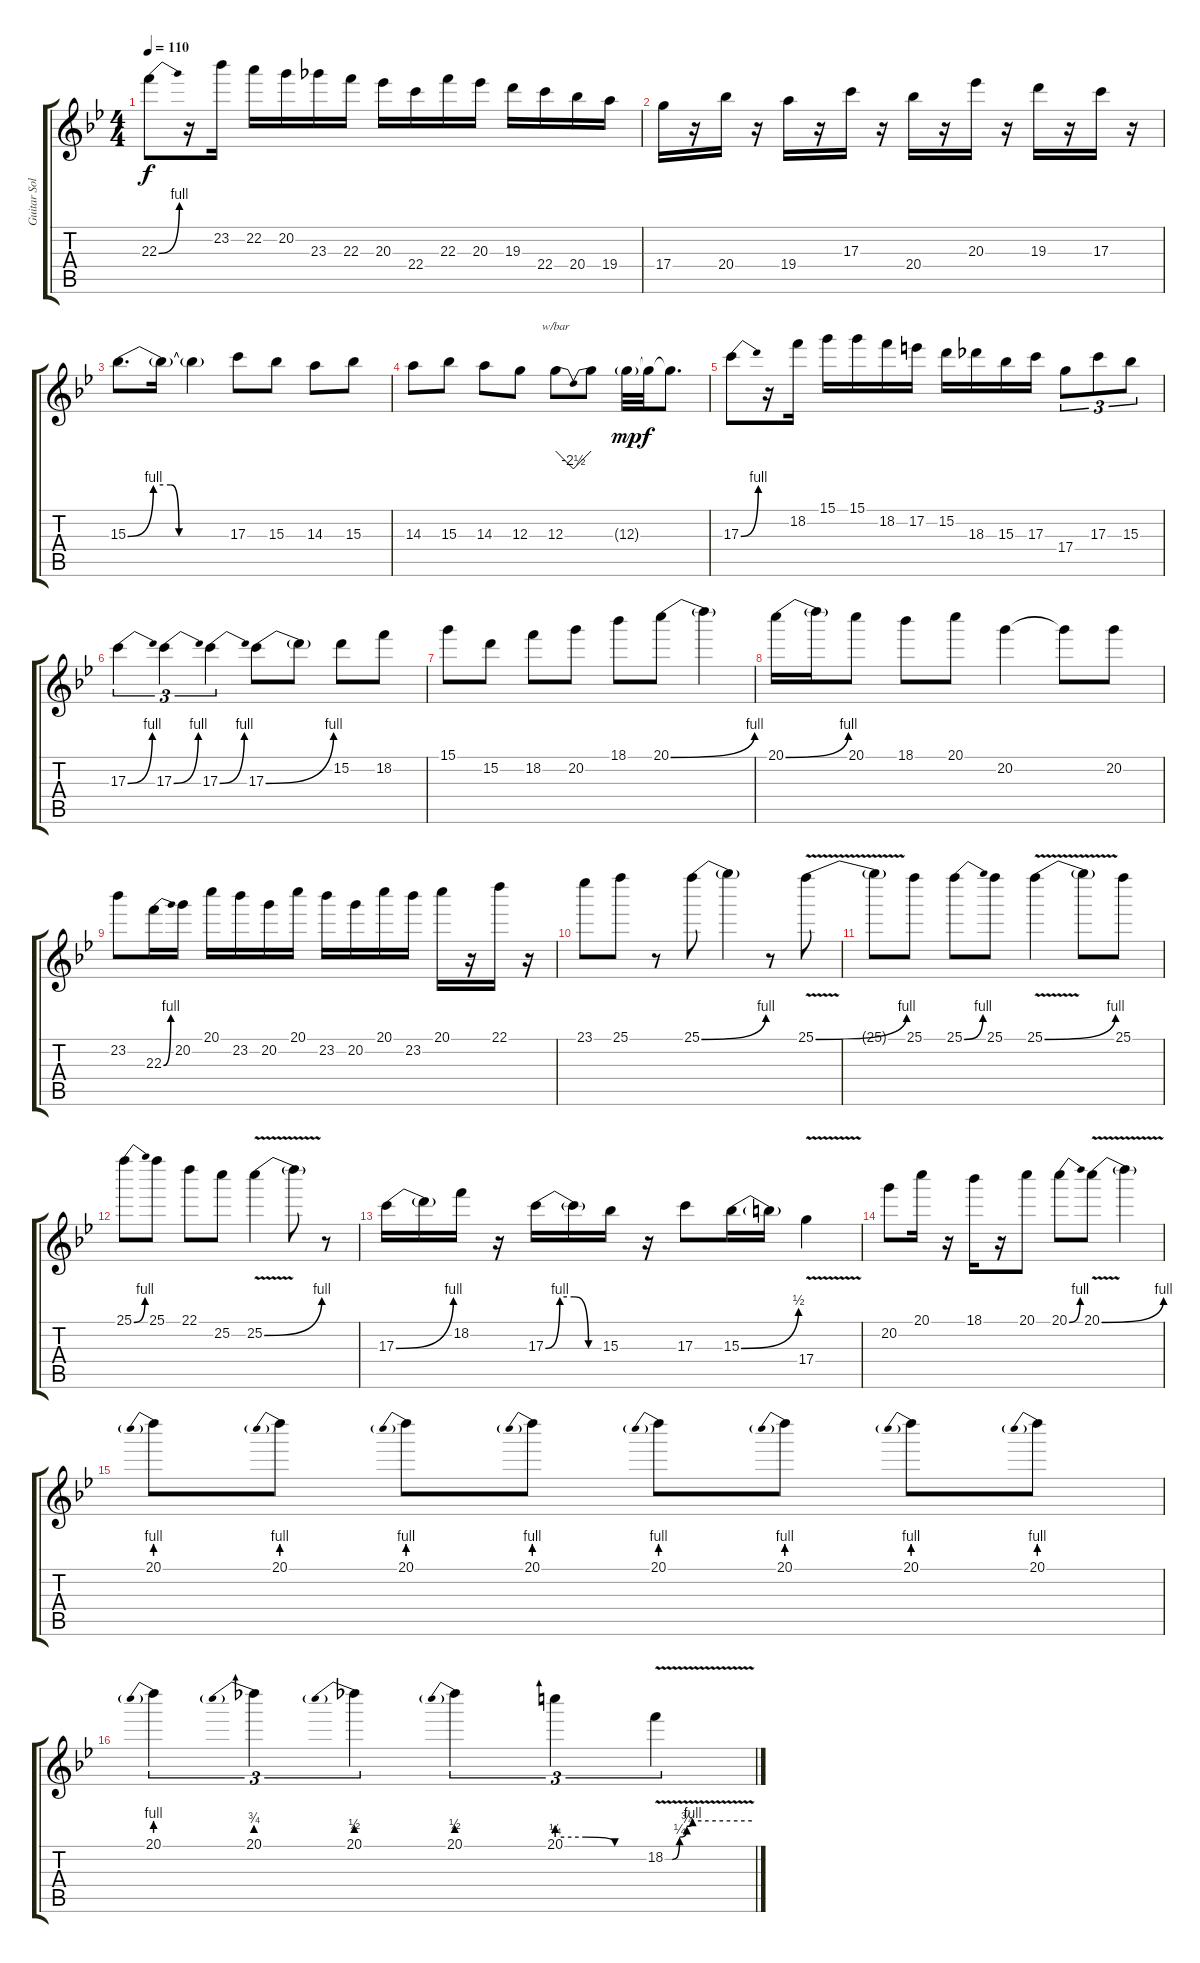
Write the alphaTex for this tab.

\track ("Guitar Solo (Overdub)" "Guitar Sol") {instrument overdrivenguitar}
\staff {score tabs}
\tuning (E4 B3 G3 D3 A2 E2) {hide}
\ts (4 4)
\tempo 110
\clef g2
\ks bb
22.3{be (bend 0 0 60 4)}.8{dy f} r.16 23.2.16 22.2.16 20.2.16 23.3.16 22.3.16 20.3.16 22.4.16 22.3.16 20.3.16 19.3.16 22.4.16 20.4.16 19.4.16 |
17.4.16 r.16 20.4.16 r.16 19.4.16 r.16 17.3.16 r.16 20.4.16 r.16 20.3.16 r.16 19.3.16 r.16 17.3.16 r.16 |
15.3{be (custom 0 0 15 4 25 4 30 0 60 0)}.8{d} 15.3{t}.16 15.3{t}.4 17.3.8 15.3.8 14.3.8 15.3.8 |
14.3.8 15.3.8 14.3.8 12.3.8 12.3.8{tbe (dip default 0 0 30 -10 60 0)} 12.3{t}.8 12.3{g}.32{dy mp} 12.3{t}.32{dy f} 12.3{t}.8{d} |
17.3{be (bend 0 0 60 4)}.8 r.16 18.2.16 15.1.16 15.1.16 18.2.16 17.2.16 15.2.16 18.3.16 15.3.16 17.3.16 17.4.8{tu (3 2)} 17.3.8{tu (3 2)} 15.3.8{tu (3 2)} |
17.3{be (bend 0 0 60 4)}.4{tu (3 2)} 17.3{be (bend 0 0 60 4)}.4{tu (3 2)} 17.3{be (bend 0 0 60 4)}.4{tu (3 2)} 17.3{be (bend 0 0 60 4)}.8 17.3{t}.8 15.2.8 18.2.8 |
15.1.8 15.2.8 18.2.8 20.2.8 18.1.8 20.1{be (bend 0 0 60 4)}.8 20.1{t}.4 |
20.1{be (bend 0 0 60 4)}.16 20.1{t}.16 20.1.8 18.1.8 20.1.8 20.2.4 20.2{t}.8 20.2.8 |
23.2.8 22.3{be (bend 0 0 60 4)}.16 20.2.16 20.1.16 23.2.16 20.2.16 20.1.16 23.2.16 20.2.16 20.1.16 23.2.16 20.1.16 r.16 22.1.16 r.16 |
23.1.8 25.1.8 r.8 25.1{be (bend 0 0 60 4)}.8 25.1{t}.4 r.8 25.1{be (bend 0 0 60 4) v}.8 |
25.1{t}.8 25.1.8 25.1{be (bend 0 0 60 4)}.8 25.1.8 25.1{be (bend 0 0 60 4) v}.4 25.1{t}.8 25.1.8 |
25.1{be (bend 0 0 60 4)}.8 25.1.8 22.1.8 25.2.8 25.2{be (bend 0 0 60 4) v}.4 25.2{t}.8 r.8 |
17.3{be (bend 0 0 60 4)}.16 17.3{t}.16 18.2.16 r.16 17.3{be (custom 0 0 15 4 30 4 45 0 60 0)}.16 17.3{t}.16 15.3.16 r.16 17.3.8 15.3{be (bend 0 0 60 2)}.16 15.3{t}.16 17.4{v}.4 |
20.2.8 20.1.16 r.16 18.1.16 r.16 20.1.8 20.1{be (bend 0 0 60 4)}.8 20.1{be (bend 0 0 60 4) v}.8 20.1{t}.4 |
20.1{be (prebend 0 4 60 4)}.8 20.1{be (prebend 0 4 60 4)}.8 20.1{be (prebend 0 4 60 4)}.8 20.1{be (prebend 0 4 60 4)}.8 20.1{be (prebend 0 4 60 4)}.8 20.1{be (prebend 0 4 60 4)}.8 20.1{be (prebend 0 4 60 4)}.8 20.1{be (prebend 0 4 60 4)}.8 |
20.1{be (prebend 0 4 60 4)}.4{tu (3 2)} 20.1{be (prebend 0 3 60 3)}.4{tu (3 2)} 20.1{be (prebend 0 2 60 2)}.4{tu (3 2)} 20.1{be (prebend 0 2 60 2)}.4{tu (3 2)} 20.1{be (custom 0 1 20 1 40 0 60 0)}.4{tu (3 2)} 18.2{be (custom 0 0 5 0 10 1 15 3 19 4 60 4) v}.4{tu (3 2)}
